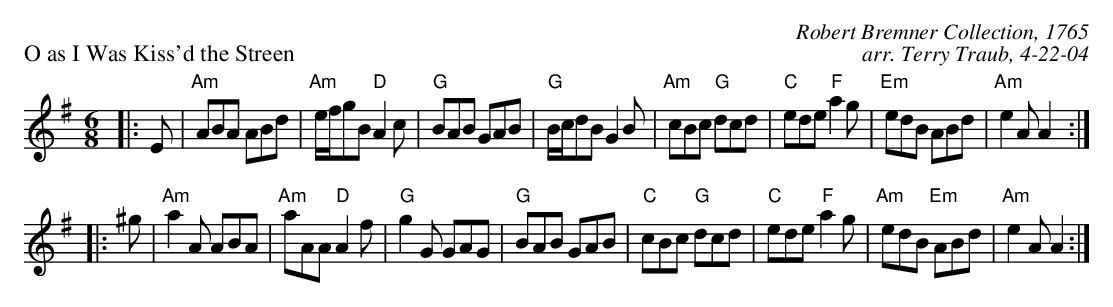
X:1
P: O as I Was Kiss'd the Streen
C: Robert Bremner Collection, 1765
C: arr. Terry Traub, 4-22-04
M: 6/8
L: 1/8
K: G
|: E|"Am"ABA ABd|"Am"e/f/gB "D"A2 c|"G"BAB GAB|"G"B/c/dB G2 B|"Am"cBc "G"dcd|"C"ede "F"a2 g|"Em"edB ABd|"Am"e2 A A2 :|
|: ^g|"Am"a2 A ABA|"Am"aAA "D"A2 f|"G"g2 G GAG|"G"BAB GAB|"C"cBc "G"dcd|"C"ede "F"a2 g|"Am"edB "Em"ABd|"Am"e2 A A2 :|
